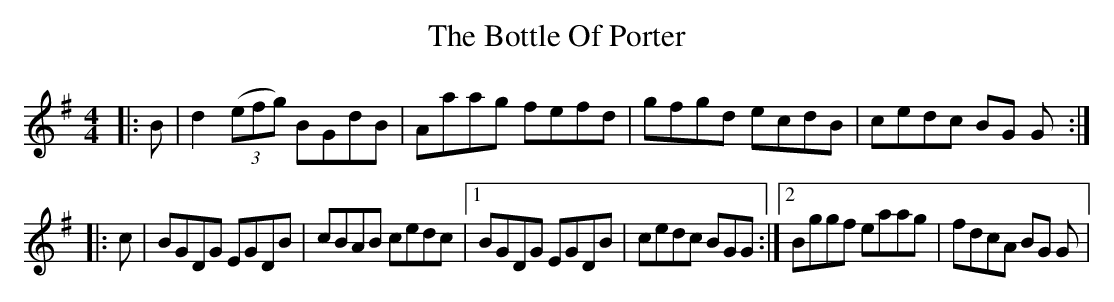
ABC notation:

X:1
T: The Bottle Of Porter
M: 4/4
L: 1/8
K: Gmaj
|:B|d2(3(efg) BGdB | Aaag fefd |gfgd ecdB | cedc BG G:|
|:c|BGDG EGDB|cBAB cedc|1 BGDG EGDB|cedc BGG:|2 Bggf eaag|fdcA BG G|
